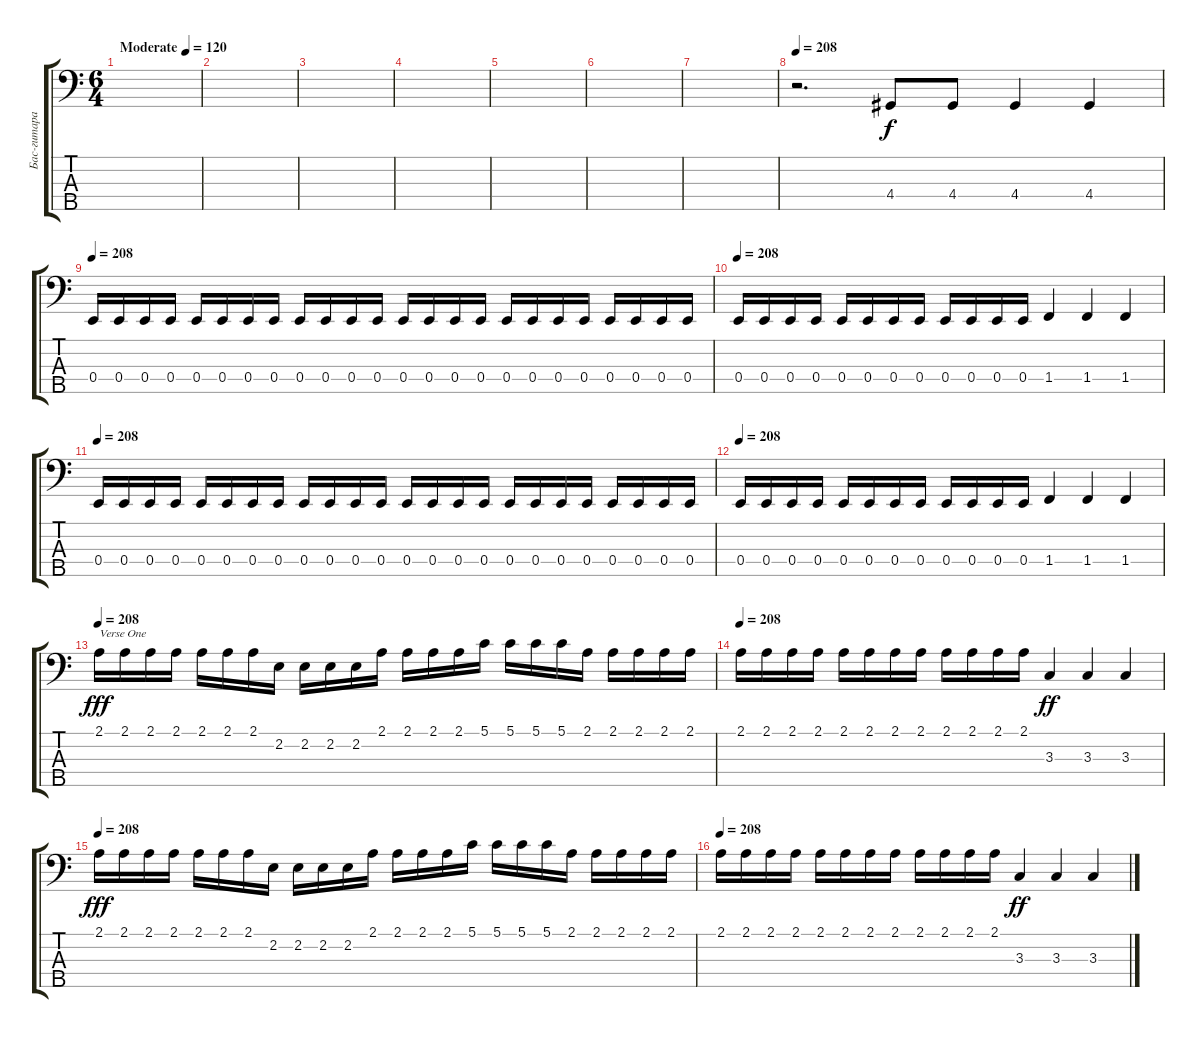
\track ("Бас-гитара (Нагаш)" "Бас-гитара") {instrument electricbassfinger}
\staff {score tabs}
\tuning (G2 D2 A1 E1 B0) {hide}
\ts (6 4)
\tempo (120 "Moderate")
\clef f4
\ks c
|
|
|
|
|
|
|
\tempo 208
r.2{d} 4.4.8 4.4.8 4.4.4 4.4.4 |
\tempo 208
0.4.16 0.4.16 0.4.16 0.4.16 0.4.16 0.4.16 0.4.16 0.4.16 0.4.16 0.4.16 0.4.16 0.4.16 0.4.16 0.4.16 0.4.16 0.4.16 0.4.16 0.4.16 0.4.16 0.4.16 0.4.16 0.4.16 0.4.16 0.4.16 |
\tempo 208
0.4.16 0.4.16 0.4.16 0.4.16 0.4.16 0.4.16 0.4.16 0.4.16 0.4.16 0.4.16 0.4.16 0.4.16 1.4.4 1.4.4 1.4.4 |
\tempo 208
0.4.16 0.4.16 0.4.16 0.4.16 0.4.16 0.4.16 0.4.16 0.4.16 0.4.16 0.4.16 0.4.16 0.4.16 0.4.16 0.4.16 0.4.16 0.4.16 0.4.16 0.4.16 0.4.16 0.4.16 0.4.16 0.4.16 0.4.16 0.4.16 |
\tempo 208
0.4.16 0.4.16 0.4.16 0.4.16 0.4.16 0.4.16 0.4.16 0.4.16 0.4.16 0.4.16 0.4.16 0.4.16 1.4.4 1.4.4 1.4.4 |
\tempo 208
2.1.16{txt "Verse One" dy fff} 2.1.16 2.1.16 2.1.16 2.1.16 2.1.16 2.1.16 2.2.16 2.2.16 2.2.16 2.2.16 2.1.16 2.1.16 2.1.16 2.1.16 5.1.16 5.1.16 5.1.16 5.1.16 2.1.16 2.1.16 2.1.16 2.1.16 2.1.16 |
\tempo 208
2.1.16 2.1.16 2.1.16 2.1.16 2.1.16 2.1.16 2.1.16 2.1.16 2.1.16 2.1.16 2.1.16 2.1.16 3.3.4{dy ff} 3.3.4 3.3.4 |
\tempo 208
2.1.16{dy fff} 2.1.16 2.1.16 2.1.16 2.1.16 2.1.16 2.1.16 2.2.16 2.2.16 2.2.16 2.2.16 2.1.16 2.1.16 2.1.16 2.1.16 5.1.16 5.1.16 5.1.16 5.1.16 2.1.16 2.1.16 2.1.16 2.1.16 2.1.16 |
\tempo 208
2.1.16 2.1.16 2.1.16 2.1.16 2.1.16 2.1.16 2.1.16 2.1.16 2.1.16 2.1.16 2.1.16 2.1.16 3.3.4{dy ff} 3.3.4 3.3.4
